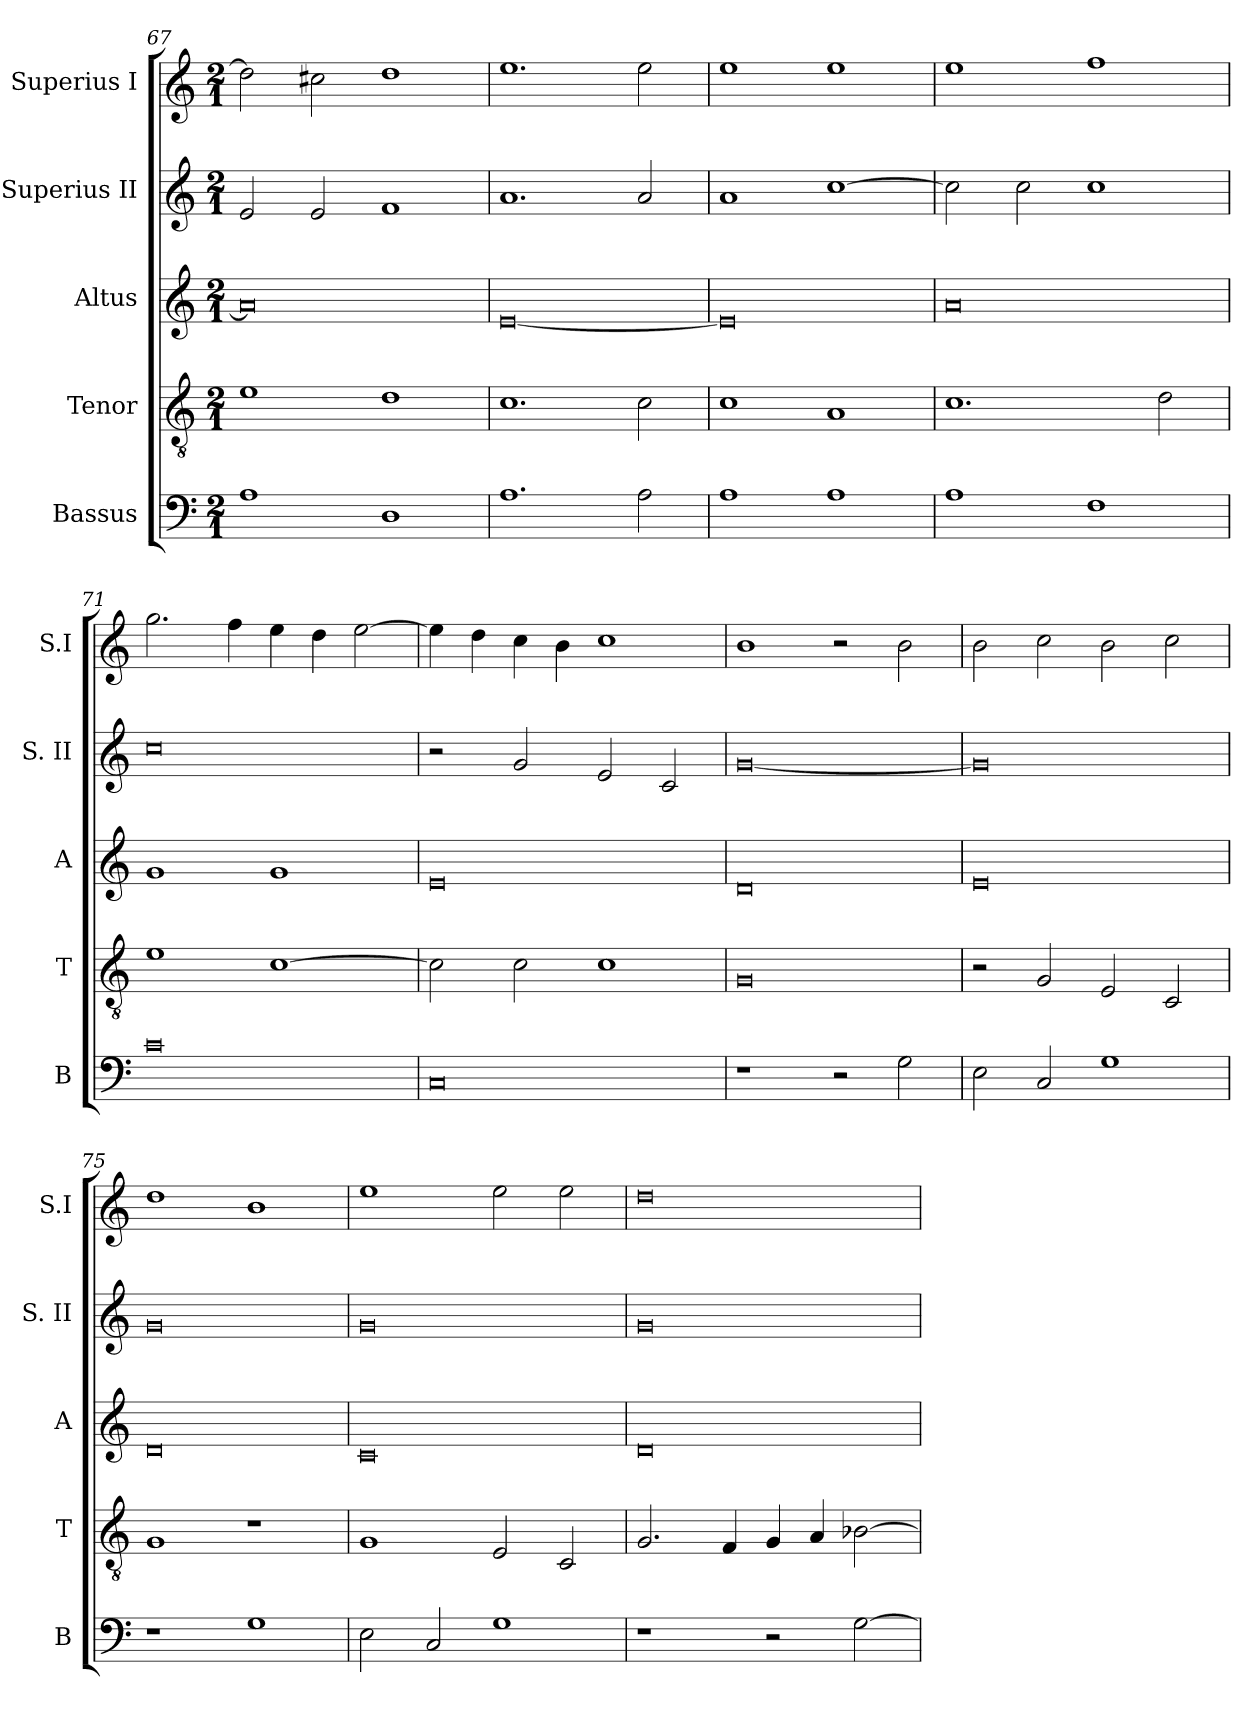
**kern	**kern	**kern	**kern	**kern
*part5	*part4	*part3	*part2	*part1
*staff5	*staff4	*staff3	*staff2	*staff1
*I"Bassus	*I"Tenor	*I"Altus	*I"Superius II	*I"Superius I
*I'B	*I'T	*I'A	*I'S. II	*I'S.I
*clefF4	*clefGv2	*clefG2	*clefG2	*clefG2
*k[]	*k[]	*k[]	*k[]	*k[]
*C:	*C:	*C:	*C:	*C:
*M2/1	*M2/1	*M2/1	*M2/1	*M2/1
=67	=67	=67	=67	=67
1A	1e	0a]	2e	2dd]
.	.	.	2e	2cc#X
1D	1d	.	1f	1dd
=68	=68	=68	=68	=68
1.A	1.c	[0e	1.a	1.ee
2A	2c	.	2a	2ee
=69	=69	=69	=69	=69
1A	1c	0e]	1a	1ee
1A	1A	.	[1cc	1ee
=70	=70	=70	=70	=70
1A	1.c	0a	2cc]	1ee
.	.	.	2cc	.
1F	.	.	1cc	1ff
.	2d	.	.	.
=71	=71	=71	=71	=71
0c	1e	1g	0cc	2.gg
.	.	.	.	4ff
.	[1c	1g	.	4ee
.	.	.	.	4dd
.	.	.	.	[2ee
=72	=72	=72	=72	=72
0C	2c]	0e	2r	4ee]
.	.	.	.	4dd
.	2c	.	2g	4cc
.	.	.	.	4b
.	1c	.	2e	1cc
.	.	.	2c	.
=73	=73	=73	=73	=73
1r	0G	0d	[0g	1b
2r	.	.	.	2r
2G	.	.	.	2b
=74	=74	=74	=74	=74
2E	2r	0e	0g]	2b
2C	2G	.	.	2cc
1G	2E	.	.	2b
.	2C	.	.	2cc
=75	=75	=75	=75	=75
1r	1G	0d	0g	1dd
1G	1r	.	.	1b
=76	=76	=76	=76	=76
2E	1G	0c	0g	1ee
2C	.	.	.	.
1G	2E	.	.	2ee
.	2C	.	.	2ee
=77	=77	=77	=77	=77
1r	2.G	0d	0g	0dd
.	4F	.	.	.
2r	4G	.	.	.
.	4A	.	.	.
[2G	[2B-X	.	.	.
=	=	=	=	=
*-	*-	*-	*-	*-
